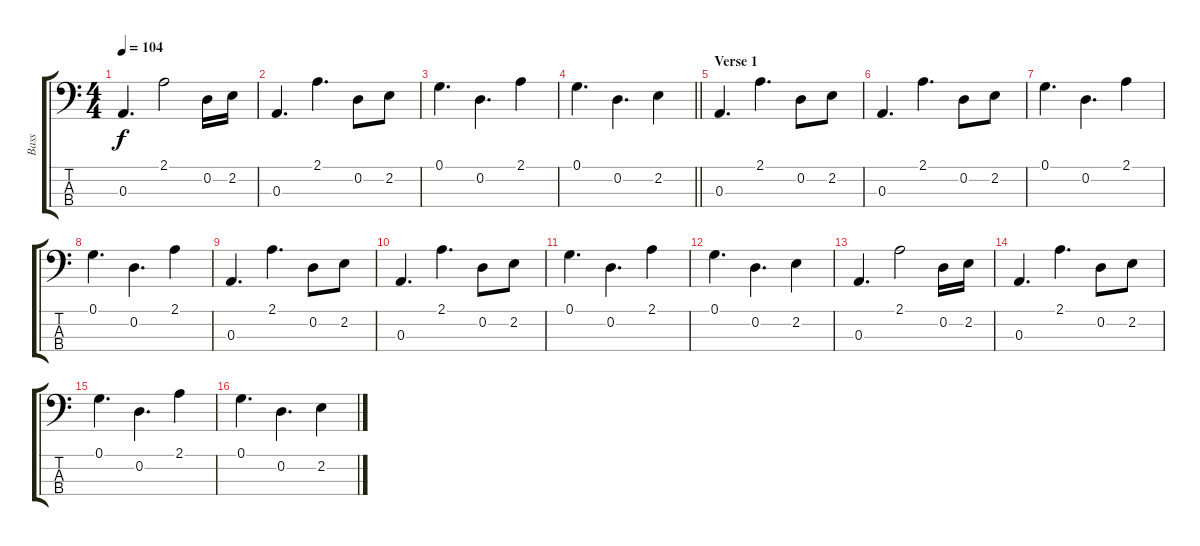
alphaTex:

\track ("Bass" "Bass") {instrument electricbassfinger}
\staff {score tabs}
\tuning (G2 D2 A1 E1) {hide}
\ts (4 4)
\tempo 104
\clef f4
\ks c
0.3.4{d dy f} 2.1.2 0.2.16 2.2.16 |
0.3.4{d} 2.1.4{d} 0.2.8 2.2.8 |
0.1.4{d} 0.2.4{d} 2.1.4 |
\barLineRight lightlight
0.1.4{d} 0.2.4{d} 2.2.4 |
\section ("" "Verse 1")
0.3.4{d} 2.1.4{d} 0.2.8 2.2.8 |
0.3.4{d} 2.1.4{d} 0.2.8 2.2.8 |
0.1.4{d} 0.2.4{d} 2.1.4 |
0.1.4{d} 0.2.4{d} 2.1.4 |
0.3.4{d} 2.1.4{d} 0.2.8 2.2.8 |
0.3.4{d} 2.1.4{d} 0.2.8 2.2.8 |
0.1.4{d} 0.2.4{d} 2.1.4 |
0.1.4{d} 0.2.4{d} 2.2.4 |
0.3.4{d} 2.1.2 0.2.16 2.2.16 |
0.3.4{d} 2.1.4{d} 0.2.8 2.2.8 |
0.1.4{d} 0.2.4{d} 2.1.4 |
0.1.4{d} 0.2.4{d} 2.2.4
